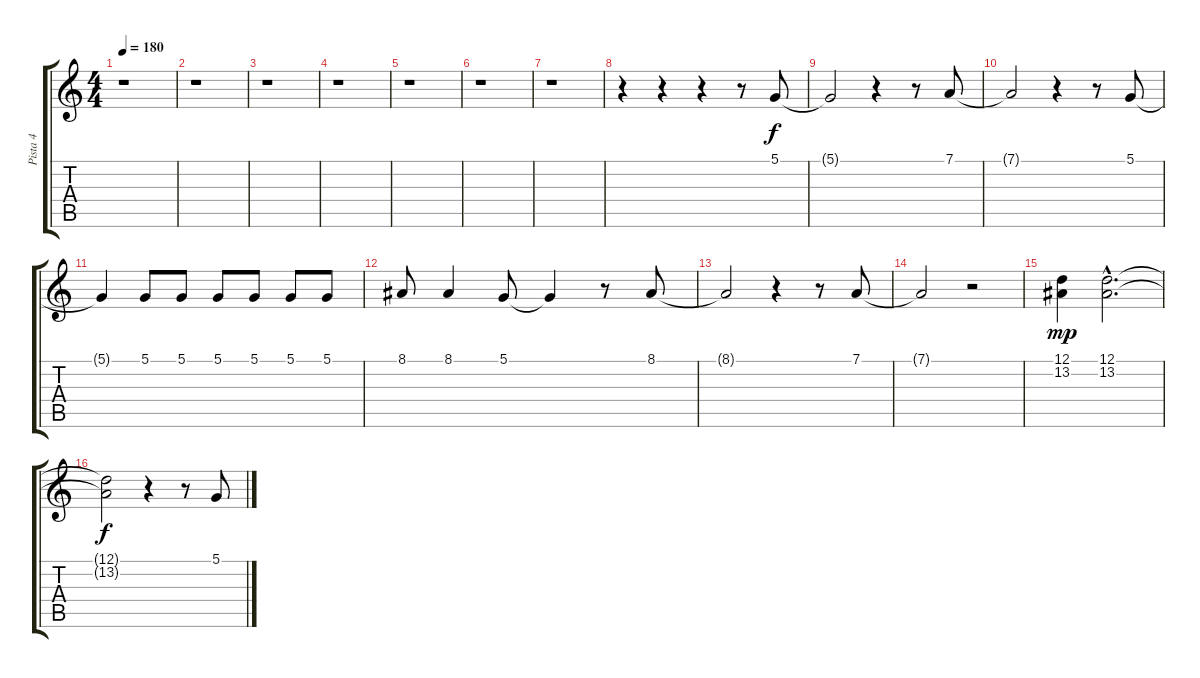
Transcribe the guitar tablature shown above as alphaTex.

\track ("Pista 4" "Pista 4") {instrument harmonica}
\staff {score tabs}
\tuning (D4 A3 F3 C3 G2 D2) {hide}
\ts (4 4)
\tempo 180
\clef g2
\ks c
r.1{dy mp} |
r.1 |
r.1 |
r.1 |
r.1 |
r.1 |
r.1 |
r.4 r.4 r.4 r.8 5.1.8{dy f} |
5.1{t}.2 r.4 r.8 7.1.8 |
7.1{t}.2 r.4 r.8 5.1.8 |
5.1{t}.4 5.1.8 5.1.8 5.1.8 5.1.8 5.1.8 5.1.8 |
8.1.8 8.1.4 5.1.8 5.1{t}.4 r.8 8.1.8 |
8.1{t}.2 r.4 r.8 7.1.8 |
7.1{t}.2 r.2 |
(12.1 13.2).4{dy mp} (12.1{hac} 13.2{hac}).2{d} |
(12.1{t} 13.2{t}).2{dy f} r.4 r.8 5.1.8
